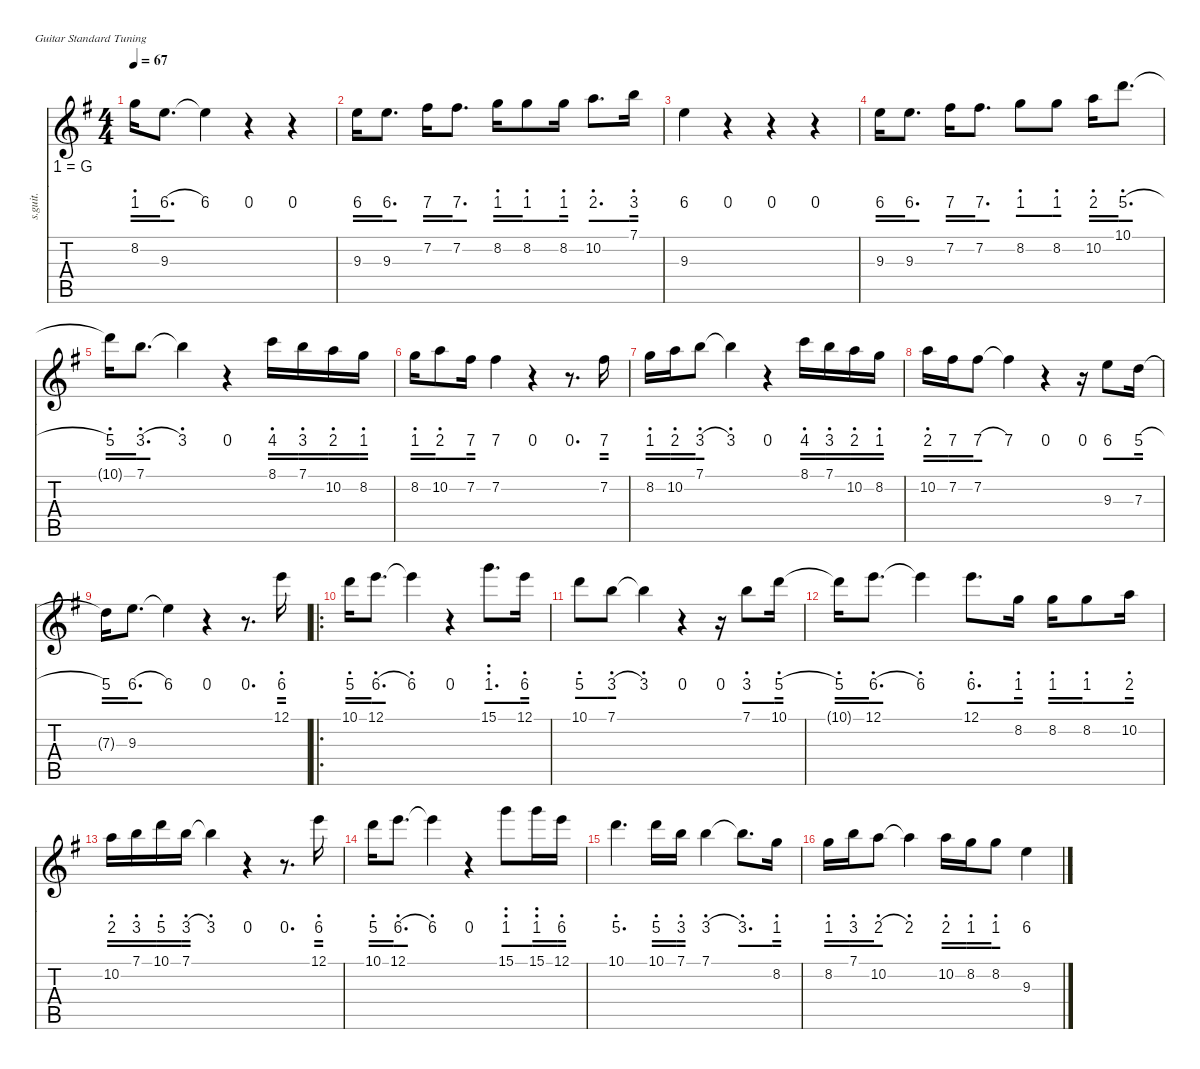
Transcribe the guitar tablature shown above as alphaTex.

\defaultSystemsLayout 4
\hideDynamics
\bracketExtendMode nobrackets
\track ("Steel Guitar" "s.guit.") {defaultSystemsLayout 4 instrument acousticguitarsteel}
\staff {score tabs numbered}
\tuning (E4 B3 G3 D3 A2 E2)
\ts (4 4)
\tempo 67
\clef g2
\ks g
8.2{acc forcenatural}.16{dy mf beam Down} 9.3{acc forcenatural}.8{d beam Down} 9.3{t acc forcenatural}.4{beam Down} r.4{beam Down} r.4{beam Down} |
9.3{acc forcenatural}.16{beam Down} 9.3{acc forcenatural}.8{d beam Down} 7.2{acc #}.16{beam Down} 7.2{acc #}.8{d beam Down} 8.2{acc forcenatural}.16{beam Down} 8.2{acc forcenatural}.8{beam Down} 8.2{acc forcenatural}.16{beam Down} 10.2{acc forcenatural}.8{d beam Down} 7.1{acc forcenatural}.16{beam Down} |
9.3{acc forcenatural}.4{beam Down} r.4{beam Down} r.4{beam Down} r.4{beam Down} |
9.3{acc forcenatural}.16{beam Down} 9.3{acc forcenatural}.8{d beam Down} 7.2{acc #}.16{beam Down} 7.2{acc #}.8{d beam Down} 8.2{acc forcenatural}.8{beam Down} 8.2{acc forcenatural}.8{beam Down} 10.2{acc forcenatural}.16{beam Down} 10.1{acc forcenatural}.8{d beam Down} |
10.1{t acc forcenatural}.16{beam Down} 7.1{acc forcenatural}.8{d beam Down} 7.1{t acc forcenatural}.4{beam Down} r.4{beam Down} 8.1{acc forcenatural}.16{beam Down} 7.1{acc forcenatural}.16{beam Down} 10.2{acc forcenatural}.16{beam Down} 8.2{acc forcenatural}.16{beam Down} |
8.2{acc forcenatural}.16{beam Down} 10.2{acc forcenatural}.8{beam Down} 7.2{acc #}.16{beam Down} 7.2{acc #}.4{beam Down} r.4{beam Down} r.8{d beam Down} 7.2{acc #}.16{beam Down} |
8.2{acc forcenatural}.16{beam Down} 10.2{acc forcenatural}.16{beam Down} 7.1{acc forcenatural}.8{beam Down} 7.1{t acc forcenatural}.4{beam Down} r.4{beam Down} 8.1{acc forcenatural}.16{beam Down} 7.1{acc forcenatural}.16{beam Down} 10.2{acc forcenatural}.16{beam Down} 8.2{acc forcenatural}.16{beam Down} |
10.2{acc forcenatural}.16{beam Down} 7.2{acc #}.16{beam Down} 7.2{acc #}.8{beam Down} 7.2{t acc #}.4{beam Down} r.4{beam Down} r.16{beam Down} 9.3{acc forcenatural}.8{beam Down} 7.3{acc forcenatural}.16{beam Down} |
7.3{t acc forcenatural}.16{beam Down} 9.3{acc forcenatural}.8{d beam Down} 9.3{t acc forcenatural}.4{beam Down} r.4{beam Down} r.8{d beam Down} 12.1{acc forcenatural}.16{beam Down} |
\ro
10.1{acc forcenatural}.16{beam Down} 12.1{acc forcenatural}.8{d beam Down} 12.1{t acc forcenatural}.4{beam Down} r.4{beam Down} 15.1{acc forcenatural}.8{d beam Down} 12.1{acc forcenatural}.16{beam Down} |
10.1{acc forcenatural}.8{beam Down} 7.1{acc forcenatural}.8{beam Down} 7.1{t acc forcenatural}.4{beam Down} r.4{beam Down} r.16{beam Down} 7.1{acc forcenatural}.8{beam Down} 10.1{acc forcenatural}.16{beam Down} |
10.1{t acc forcenatural}.16{beam Down} 12.1{acc forcenatural}.8{d beam Down} 12.1{t acc forcenatural}.4{beam Down} 12.1{acc forcenatural}.8{d beam Down} 8.2{acc forcenatural}.16{beam Down} 8.2{acc forcenatural}.16{beam Down} 8.2{acc forcenatural}.8{beam Down} 10.2{acc forcenatural}.16{beam Down} |
10.2{acc forcenatural}.16{beam Down} 7.1{acc forcenatural}.16{beam Down} 10.1{acc forcenatural}.16{beam Down} 7.1{acc forcenatural}.16{beam Down} 7.1{t acc forcenatural}.4{beam Down} r.4{beam Down} r.8{d beam Down} 12.1{acc forcenatural}.16{beam Down} |
10.1{acc forcenatural}.16{beam Down} 12.1{acc forcenatural}.8{d beam Down} 12.1{t acc forcenatural}.4{beam Down} r.4{beam Down} 15.1{acc forcenatural}.8{beam Down} 15.1{acc forcenatural}.16{beam Down} 12.1{acc forcenatural}.16{beam Down} |
10.1{acc forcenatural}.4{d beam Down} 10.1{acc forcenatural}.16{beam Down} 7.1{acc forcenatural}.16{beam Down} 7.1{acc forcenatural}.4{beam Down} 7.1{t acc forcenatural}.8{d beam Down} 8.2{acc forcenatural}.16{beam Down} |
8.2{acc forcenatural}.16{beam Down} 7.1{acc forcenatural}.16{beam Down} 10.2{acc forcenatural}.8{beam Down} 10.2{t acc forcenatural}.4{beam Down} 10.2{acc forcenatural}.16{beam Down} 8.2{acc forcenatural}.16{beam Down} 8.2{acc forcenatural}.8{beam Down} 9.3{acc forcenatural}.4{beam Down}
